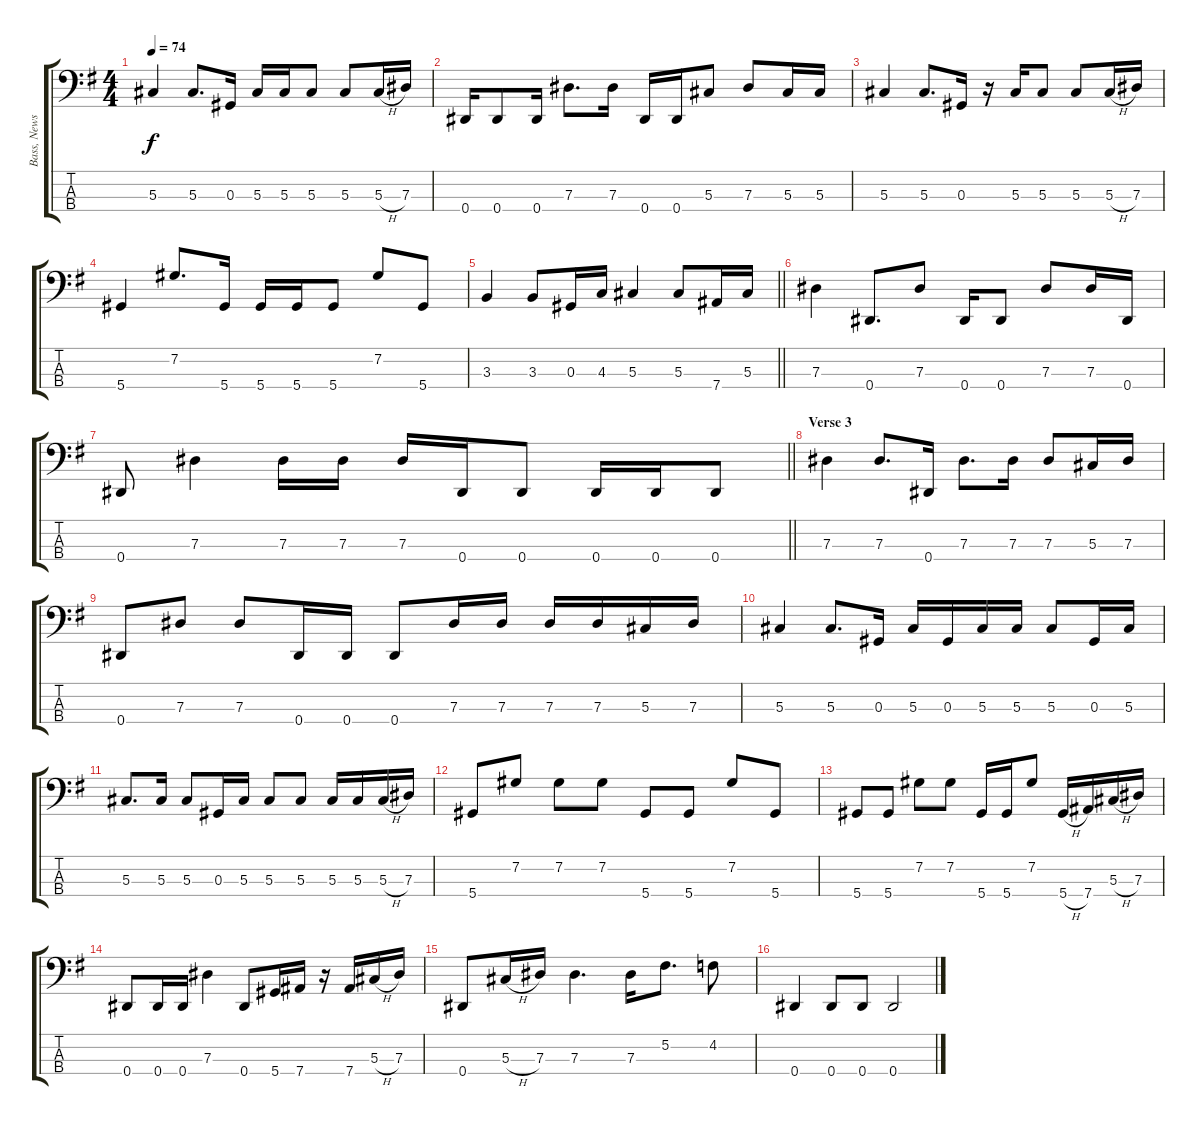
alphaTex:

\track ("Bass, Newstead" "Bass, News") {instrument electricbassfinger}
\staff {score tabs}
\tuning (Gb2 Db2 Ab1 Eb1) {hide}
\ts (4 4)
\tempo 74
\clef f4
\ks g
5.3.4{dy f} 5.3.8{d} 0.3.16 5.3.16 5.3.16 5.3.8 5.3.8 5.3{h}.16 7.3.16 |
0.4.16 0.4.8 0.4.16 7.3.8{d} 7.3.16 0.4.16 0.4.16 5.3.8 7.3.8 5.3.16 5.3.16 |
5.3.4 5.3.8{d} 0.3.16 r.16 5.3.16 5.3.8 5.3.8 5.3{h}.16 7.3.16 |
5.4.4 7.2.8{d} 5.4.16 5.4.16 5.4.16 5.4.8 7.2.8 5.4.8 |
\barLineRight lightlight
3.3.4 3.3.8 0.3.16 4.3.16 5.3.4 5.3.8 7.4.16 5.3.16 |
7.3.4 0.4.8{d} 7.3.8 0.4.16 0.4.8 7.3.8 7.3.16 0.4.16 |
\barLineRight lightlight
0.4.8 7.3.4 7.3.16 7.3.16 7.3.16 0.4.16 0.4.8 0.4.16 0.4.16 0.4.8 |
\section ("" "Verse 3")
7.3.4 7.3.8{d} 0.4.16 7.3.8{d} 7.3.16 7.3.8 5.3.16 7.3.16 |
0.4.8 7.3.8 7.3.8 0.4.16 0.4.16 0.4.8 7.3.16 7.3.16 7.3.16 7.3.16 5.3.16 7.3.16 |
5.3.4 5.3.8{d} 0.3.16 5.3.16 0.3.16 5.3.16 5.3.16 5.3.8 0.3.16 5.3.16 |
5.3.8{d} 5.3.16 5.3.8 0.3.16 5.3.16 5.3.8 5.3.8 5.3.16 5.3.16 5.3{h}.16 7.3.16 |
5.4.8 7.2.8 7.2.8 7.2.8 5.4.8 5.4.8 7.2.8 5.4.8 |
5.4.8 5.4.8 7.2.8 7.2.8 5.4.16 5.4.16 7.2.8 5.4{h}.16 7.4.16 5.3{h}.16 7.3.16 |
0.4.8 0.4.16 0.4.16 7.3.4 0.4.8 5.4.16 7.4.16 r.16 7.4.16 5.3{h}.16 7.3.16 |
0.4.8 5.3{h}.16 7.3.16 7.3.4{d} 7.3.16 5.2.8{d} 4.2.8 |
0.4.4 0.4.8 0.4.8 0.4.2
